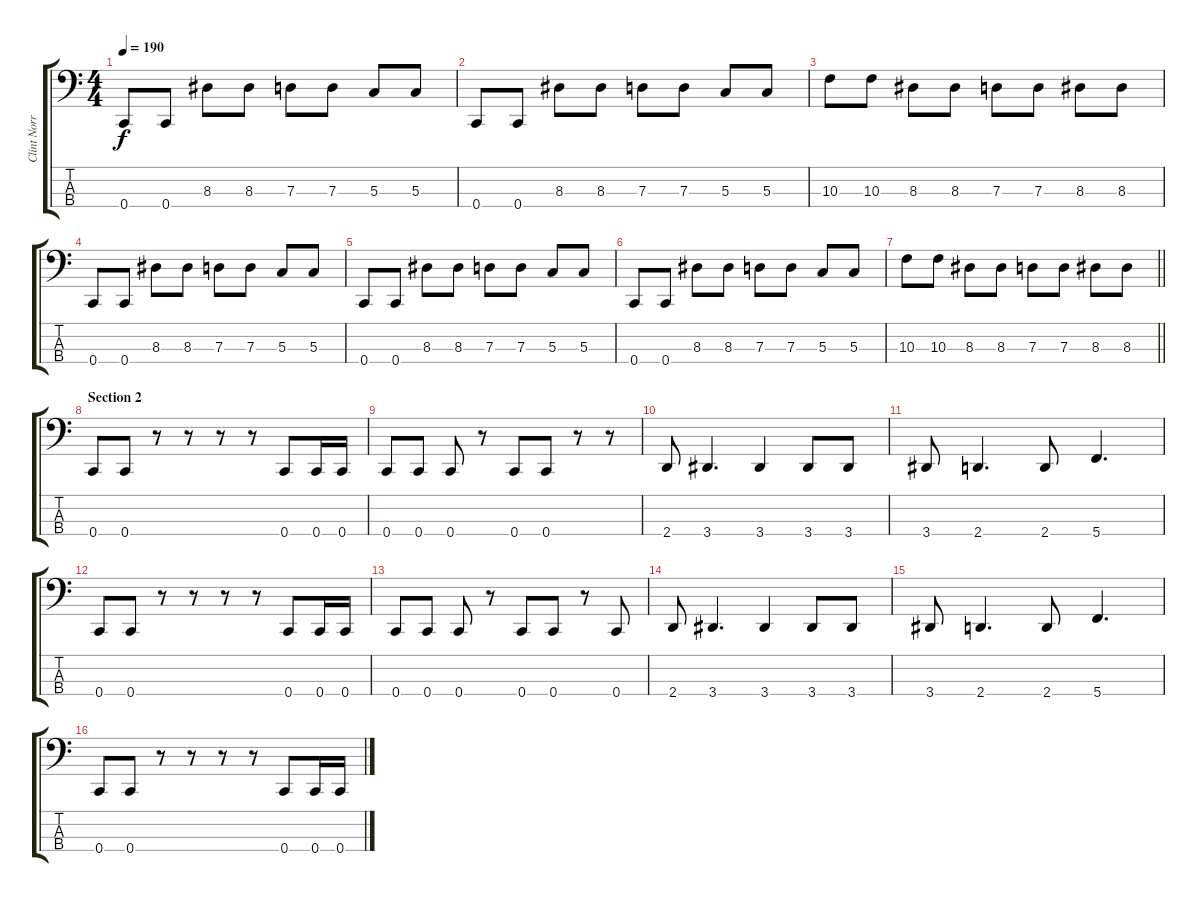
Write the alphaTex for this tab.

\track ("Clint Norris" "Clint Norr") {instrument electricbasspick}
\staff {score tabs}
\tuning (F2 C2 G1 C1) {hide}
\ts (4 4)
\tempo 190
\clef f4
\ks c
0.4.8{dy f} 0.4.8 8.3.8 8.3.8 7.3.8 7.3.8 5.3.8 5.3.8 |
0.4.8 0.4.8 8.3.8 8.3.8 7.3.8 7.3.8 5.3.8 5.3.8 |
10.3.8 10.3.8 8.3.8 8.3.8 7.3.8 7.3.8 8.3.8 8.3.8 |
0.4.8 0.4.8 8.3.8 8.3.8 7.3.8 7.3.8 5.3.8 5.3.8 |
0.4.8 0.4.8 8.3.8 8.3.8 7.3.8 7.3.8 5.3.8 5.3.8 |
0.4.8 0.4.8 8.3.8 8.3.8 7.3.8 7.3.8 5.3.8 5.3.8 |
\barLineRight lightlight
10.3.8 10.3.8 8.3.8 8.3.8 7.3.8 7.3.8 8.3.8 8.3.8 |
\section ("" "Section 2")
0.4.8 0.4.8 r.8 r.8 r.8 r.8 0.4.8 0.4.16 0.4.16 |
0.4.8 0.4.8 0.4.8 r.8 0.4.8 0.4.8 r.8 r.8 |
2.4.8 3.4.4{d} 3.4.4 3.4.8 3.4.8 |
3.4.8 2.4.4{d} 2.4.8 5.4.4{d} |
0.4.8 0.4.8 r.8 r.8 r.8 r.8 0.4.8 0.4.16 0.4.16 |
0.4.8 0.4.8 0.4.8 r.8 0.4.8 0.4.8 r.8 0.4.8 |
2.4.8 3.4.4{d} 3.4.4 3.4.8 3.4.8 |
3.4.8 2.4.4{d} 2.4.8 5.4.4{d} |
0.4.8 0.4.8 r.8 r.8 r.8 r.8 0.4.8 0.4.16 0.4.16
